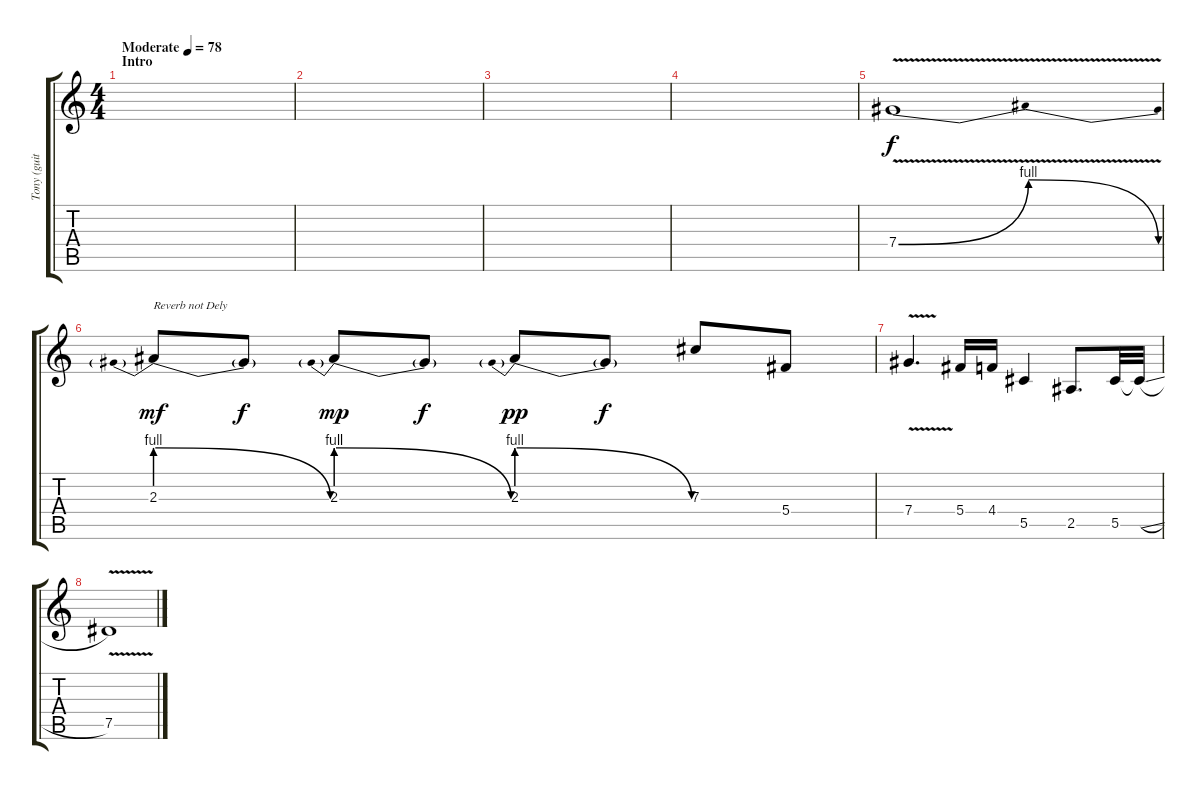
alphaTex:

\track ("Tony (guitar with octave up)" "Tony (guit") {instrument distortionguitar}
\staff {score tabs}
\tuning (Eb4 Bb3 Gb3 Db3 Ab2 Eb2) {hide}
\ts (4 4)
\section ("" "Intro")
\tempo (78 "Moderate")
\clef g2
\ks c
|
|
|
|
7.4{be (bendrelease 0 0 15 4 50 4 60 0) v}.1 |
2.3{be (prebendrelease 0 4 60 0)}.8{txt "Reverb not Dely" dy mf} 2.3{t}.8{dy f} 2.3{be (prebendrelease 0 4 60 0)}.8{dy mp} 2.3{t}.8{dy f} 2.3{be (prebendrelease 0 4 60 0)}.8{dy pp} 2.3{t}.8{dy f} 7.3.8 5.4.8 |
7.4{v}.4{d} 5.4.16 4.4.16 5.5.4 2.5.8{d} 5.5.32 5.5{sl t}.32 |
7.5{v}.1
